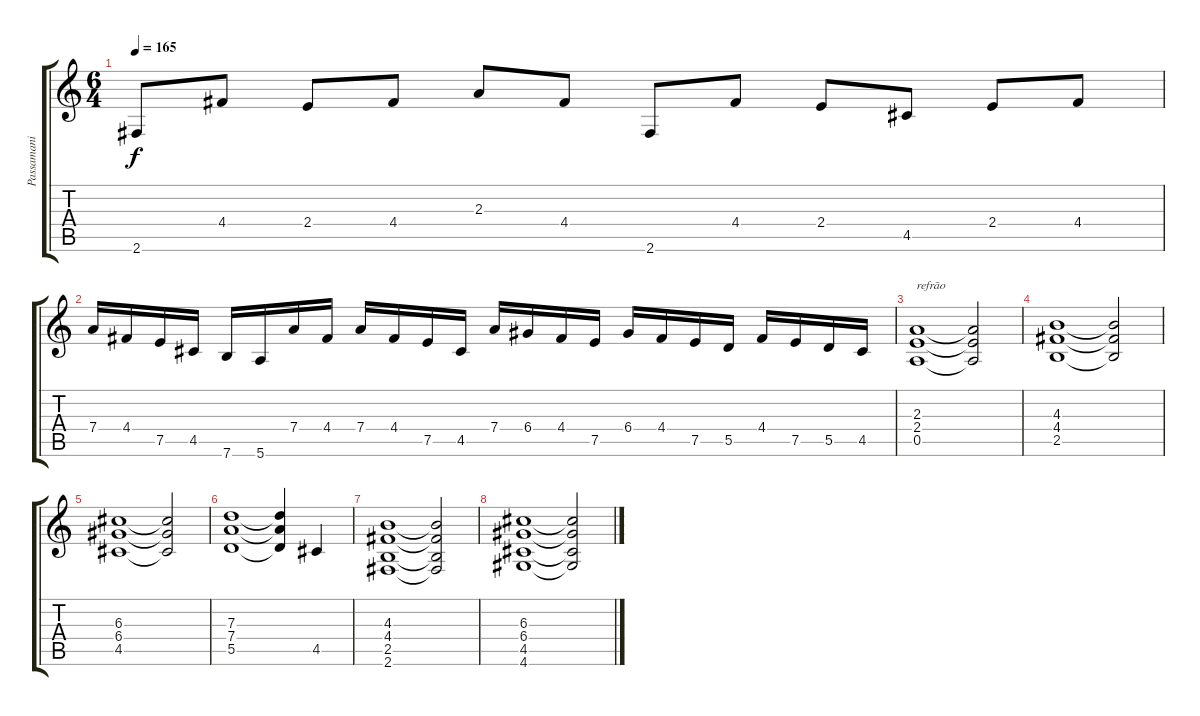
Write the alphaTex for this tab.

\track ("Passamani" "Passamani") {instrument overdrivenguitar}
\staff {score tabs}
\tuning (E4 B3 G3 D3 A2 E2) {hide}
\ts (6 4)
\tempo 165
\clef g2
\ks c
2.6.8{dy f} 4.4.8 2.4.8 4.4.8 2.3.8 4.4.8 2.6.8 4.4.8 2.4.8 4.5.8 2.4.8 4.4.8 |
7.4.16 4.4.16 7.5.16 4.5.16 7.6.16 5.6.16 7.4.16 4.4.16 7.4.16 4.4.16 7.5.16 4.5.16 7.4.16 6.4.16 4.4.16 7.5.16 6.4.16 4.4.16 7.5.16 5.5.16 4.4.16 7.5.16 5.5.16 4.5.16 |
(2.3 2.4 0.5).1{txt "refrão"} (2.3{t} 2.4{t} 0.5{t}).2 |
(4.3 4.4 2.5).1 (4.3{t} 4.4{t} 2.5{t}).2 |
(6.3 6.4 4.5).1 (6.3{t} 6.4{t} 4.5{t}).2 |
(7.3 7.4 5.5).1 (7.3{t} 7.4{t} 5.5{t}).4 4.5.4 |
(4.3 4.4 2.5 2.6).1 (4.3{t} 4.4{t} 2.5{t} 2.6{t}).2 |
(6.3 6.4 4.5 4.6).1 (6.3{t} 6.4{t} 4.5{t} 4.6{t}).2
